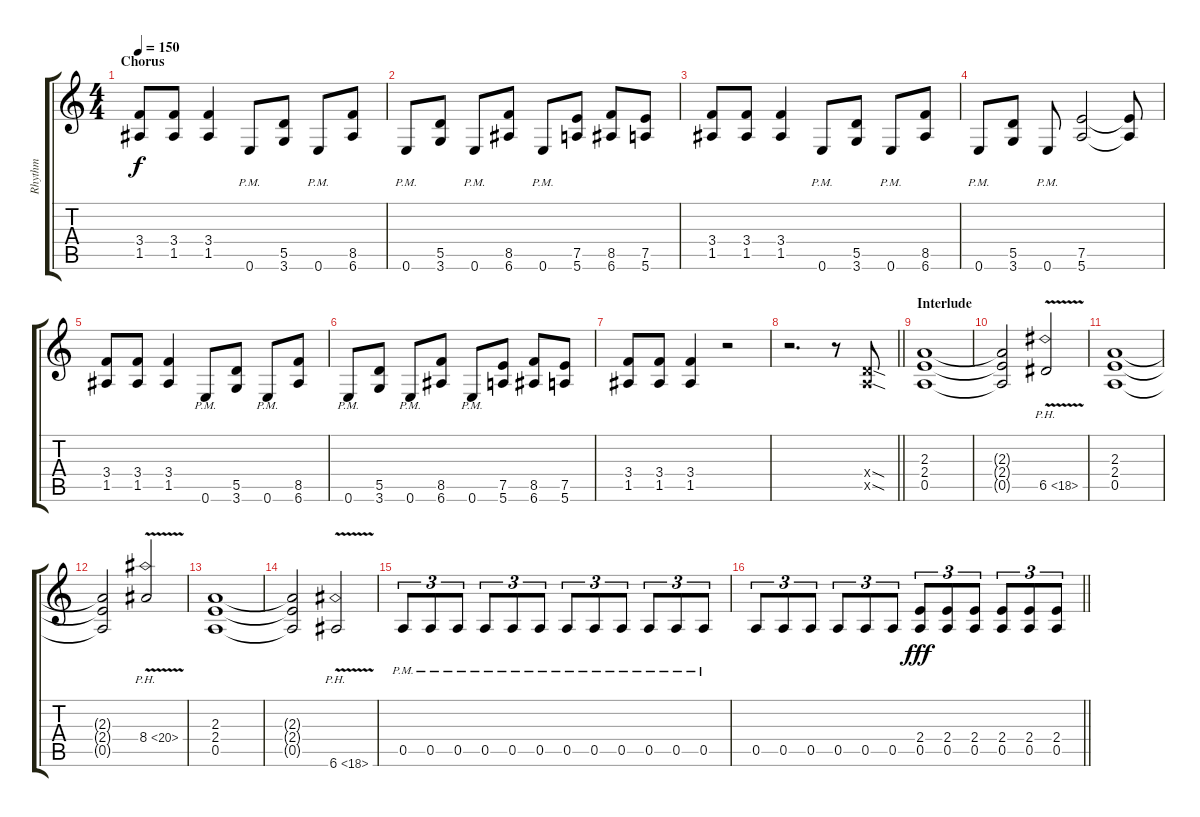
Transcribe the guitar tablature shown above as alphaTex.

\track ("Rhythm" "Rhythm") {instrument distortionguitar}
\staff {score tabs}
\tuning (E4 B3 G3 D3 A2 E2) {hide}
\ts (4 4)
\section ("" "Chorus")
\tempo 150
\clef g2
\ks c
(3.4 1.5).8{dy f} (3.4 1.5).8 (3.4 1.5).4 0.6{pm}.8 (5.5 3.6).8 0.6{pm}.8 (8.5 6.6).8 |
0.6{pm}.8 (5.5 3.6).8 0.6{pm}.8 (8.5 6.6).8 0.6{pm}.8 (7.5 5.6).8 (8.5 6.6).8 (7.5 5.6).8 |
(3.4 1.5).8 (3.4 1.5).8 (3.4 1.5).4 0.6{pm}.8 (5.5 3.6).8 0.6{pm}.8 (8.5 6.6).8 |
0.6{pm}.8 (5.5 3.6).8 0.6{pm}.8 (7.5 5.6).2 (7.5{t} 5.6{t}).8 |
(3.4 1.5).8 (3.4 1.5).8 (3.4 1.5).4 0.6{pm}.8 (5.5 3.6).8 0.6{pm}.8 (8.5 6.6).8 |
0.6{pm}.8 (5.5 3.6).8 0.6{pm}.8 (8.5 6.6).8 0.6{pm}.8 (7.5 5.6).8 (8.5 6.6).8 (7.5 5.6).8 |
(3.4 1.5).8 (3.4 1.5).8 (3.4 1.5).4 r.2 |
\barLineRight lightlight
r.2{d} r.8 (0.4{sod x} 0.5{sod x}).8 |
\section ("" "Interlude")
(2.3 2.4 0.5).1 |
(2.3{t} 2.4{t} 0.5{t}).2 6.5{ph 12 v}.2 |
(2.3 2.4 0.5).1 |
(2.3{t} 2.4{t} 0.5{t}).2 8.4{ph 12 v}.2 |
(2.3 2.4 0.5).1 |
(2.3{t} 2.4{t} 0.5{t}).2 6.6{ph 12 v}.2 |
0.5{pm}.8{tu (3 2)} 0.5{pm}.8{tu (3 2)} 0.5{pm}.8{tu (3 2)} 0.5{pm}.8{tu (3 2)} 0.5{pm}.8{tu (3 2)} 0.5{pm}.8{tu (3 2)} 0.5{pm}.8{tu (3 2)} 0.5{pm}.8{tu (3 2)} 0.5{pm}.8{tu (3 2)} 0.5{pm}.8{tu (3 2)} 0.5{pm}.8{tu (3 2)} 0.5{pm}.8{tu (3 2)} |
\barLineRight lightlight
0.5.8{tu (3 2)} 0.5.8{tu (3 2)} 0.5.8{tu (3 2)} 0.5.8{tu (3 2)} 0.5.8{tu (3 2)} 0.5.8{tu (3 2)} (2.4 0.5).8{tu (3 2) dy fff} (2.4 0.5).8{tu (3 2)} (2.4 0.5).8{tu (3 2)} (2.4 0.5).8{tu (3 2)} (2.4 0.5).8{tu (3 2)} (2.4 0.5).8{tu (3 2)}
